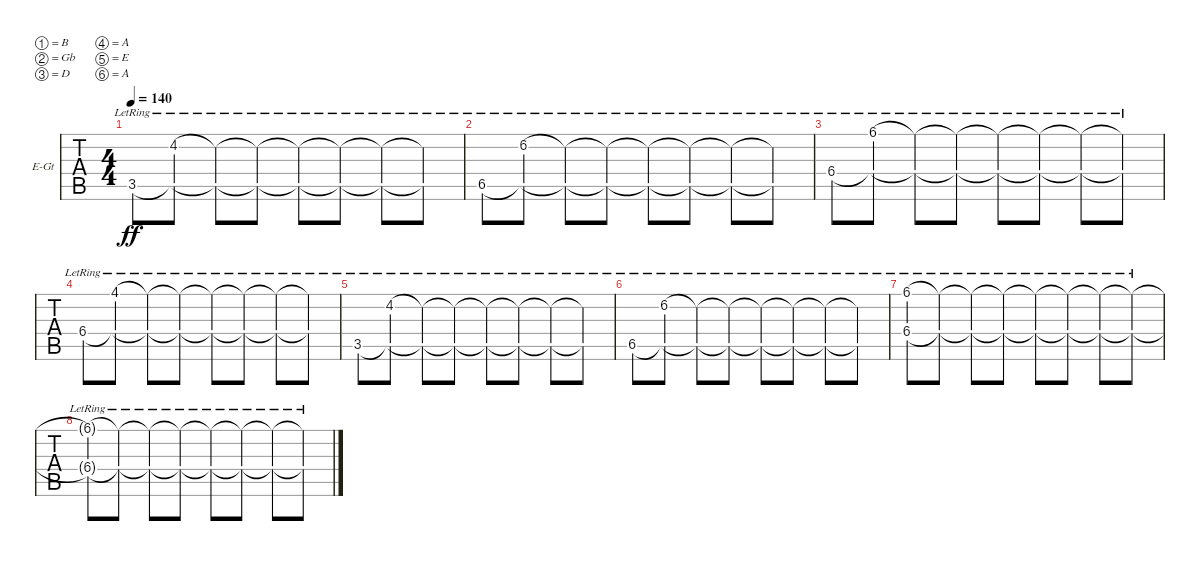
\bracketExtendMode groupsimilarinstruments
\firstSystemTrackNameOrientation horizontal
\otherSystemsTrackNameOrientation horizontal
\track ("Clean Guitar" "E-Gt") {instrument electricguitarclean}
\staff {tabs}
\tuning (B3 Gb3 D3 A2 E2 A1)
\ts (4 4)
\tempo 140
\clef g2
\scale
0.487395
\ks c
3.5{lr}.8{dy ff instrument electricguitarclean} (4.2{lr} 3.5{lr t}).8 (4.2{lr t} 3.5{lr t}).8 (4.2{lr t} 3.5{lr t}).8 (3.5{lr t} 4.2{lr t}).8 (4.2{lr t} 3.5{lr t}).8 (4.2{lr t} 3.5{lr t}).8 (4.2{lr t} 3.5{lr t}).8 |
\scale
0.256303 6.5{lr}.8 (6.2{lr} 6.5{lr t}).8 (6.2{lr t} 6.5{lr t}).8 (6.2{lr t} 6.5{lr t}).8 (6.2{lr t} 6.5{lr t}).8 (6.2{lr t} 6.5{lr t}).8 (6.2{lr t} 6.5{lr t}).8 (6.5{lr t} 6.2{lr t}).8 |
\scale
0.256303 6.4{lr}.8 (6.1{lr} 6.4{lr t}).8 (6.1{lr t} 6.4{lr t}).8 (6.1{lr t} 6.4{lr t}).8 (6.1{lr t} 6.4{lr t}).8 (6.1{lr t} 6.4{lr t}).8 (6.1{lr t} 6.4{lr t}).8 (6.1{lr t} 6.4{lr t}).8 |
\scale
0.333333 6.4{lr}.8 (4.1{lr} 6.4{lr t}).8 (4.1{lr t} 6.4{lr t}).8 (4.1{lr t} 6.4{lr t}).8 (4.1{lr t} 6.4{lr t}).8 (4.1{lr t} 6.4{lr t}).8 (4.1{lr t} 6.4{lr t}).8 (4.1{lr t} 6.4{lr t}).8 |
3.5{lr}.8 (4.2{lr} 3.5{lr t}).8 (4.2{lr t} 3.5{lr t}).8 (4.2{lr t} 3.5{lr t}).8 (3.5{lr t} 4.2{lr t}).8 (4.2{lr t} 3.5{lr t}).8 (4.2{lr t} 3.5{lr t}).8 (4.2{lr t} 3.5{lr t}).8 |
6.5{lr}.8 (6.2{lr} 6.5{lr t}).8 (6.2{lr t} 6.5{lr t}).8 (6.2{lr t} 6.5{lr t}).8 (6.2{lr t} 6.5{lr t}).8 (6.2{lr t} 6.5{lr t}).8 (6.2{lr t} 6.5{lr t}).8 (6.5{lr t} 6.2{lr t}).8 |
(6.4{lr} 6.1{lr}).8 (6.1{lr t} 6.4{lr t}).8 (6.1{lr t} 6.4{lr t}).8 (6.1{lr t} 6.4{lr t}).8 (6.1{lr t} 6.4{lr t}).8 (6.1{lr t} 6.4{lr t}).8 (6.1{lr t} 6.4{lr t}).8 (6.1{lr t} 6.4{lr t}).8 |
(6.4{lr t} 6.1{lr t}).8 (6.4{lr t} 6.1{lr t}).8 (6.4{lr t} 6.1{lr t}).8 (6.4{lr t} 6.1{lr t}).8 (6.4{lr t} 6.1{lr t}).8 (6.4{lr t} 6.1{lr t}).8 (6.4{lr t} 6.1{lr t}).8 (6.4{lr t} 6.1{lr t}).8 |
\scale
0.333333 |
\scale
0.333333
